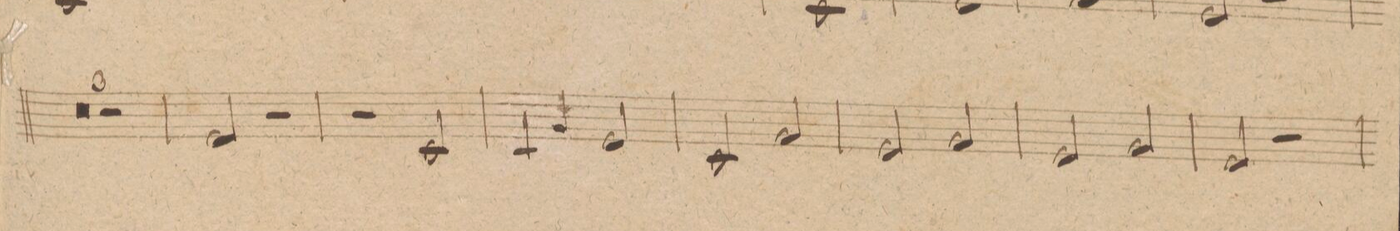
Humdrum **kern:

**kern	**dynam
*I"Trompetto. 2do in A.	*
*clefG2	*
*k[f#c#g#]	*
*met(c|)	*
*M2/2	*
0r	.
=223	=223
=224	=224
1r	.
=225	=225
2c#/	.
2r	.
=226	=226
2r	.
2A/	.
=227	=227
4A/	.
4e/	.
2c#/	.
=228	=228
2A/	.
2e/	.
=229	=229
2c#/	.
2e/	.
=230	=230
2c#/	.
2e/	.
=231	=231
2c#/	.
2r	.
=232	=232
*-	*-
